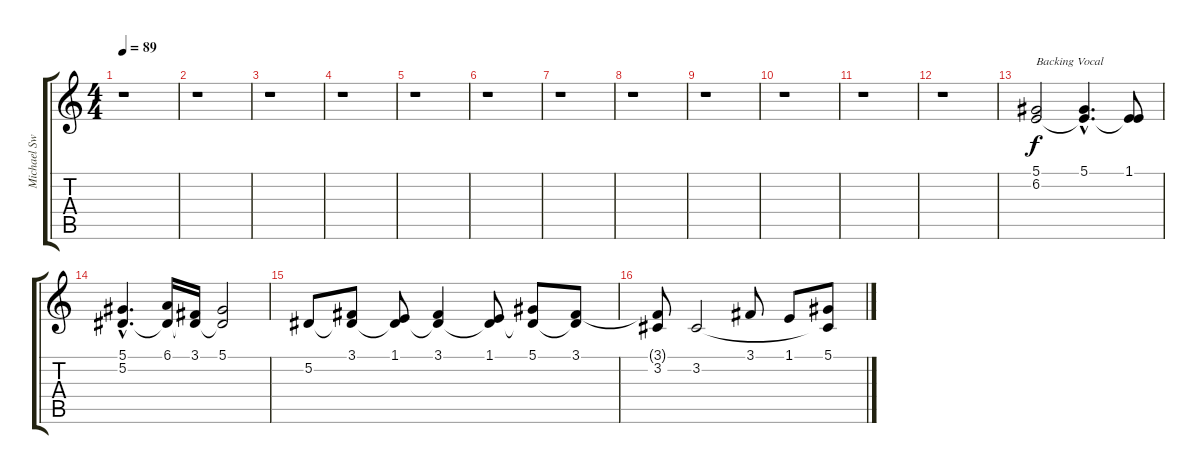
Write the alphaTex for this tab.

\track ("Michael Sweet" "Michael Sw") {instrument fx5brightness}
\staff {score tabs}
\tuning (Eb4 Bb3 Gb3 Db3 Ab2 Eb2) {hide}
\ts (4 4)
\tempo 89
\clef g2
\ks c
r.1{dy f} |
r.1 |
r.1 |
r.1 |
r.1 |
r.1 |
r.1 |
r.1 |
r.1 |
r.1 |
r.1 |
r.1 |
(5.1 6.2).2{txt "Backing Vocal"} (5.1{hac} 6.2{hac t}).4{d} (1.1 6.2{t}).8 |
(5.1{hac} 5.2{hac}).4{d} (6.1 5.2{t}).16 (3.1 5.2{t}).16 (5.1 5.2{t}).2 |
5.2.8 (3.1 5.2{t}).8 (1.1 5.2{t}).8 (3.1 5.2{t}).4 (1.1 5.2{t}).8 (5.1 5.2{t}).8 (3.1 5.2{t}).8 |
(3.1{t} 3.2).8 3.2.2 3.1.8 1.1.8 (5.1 3.2{t}).8
